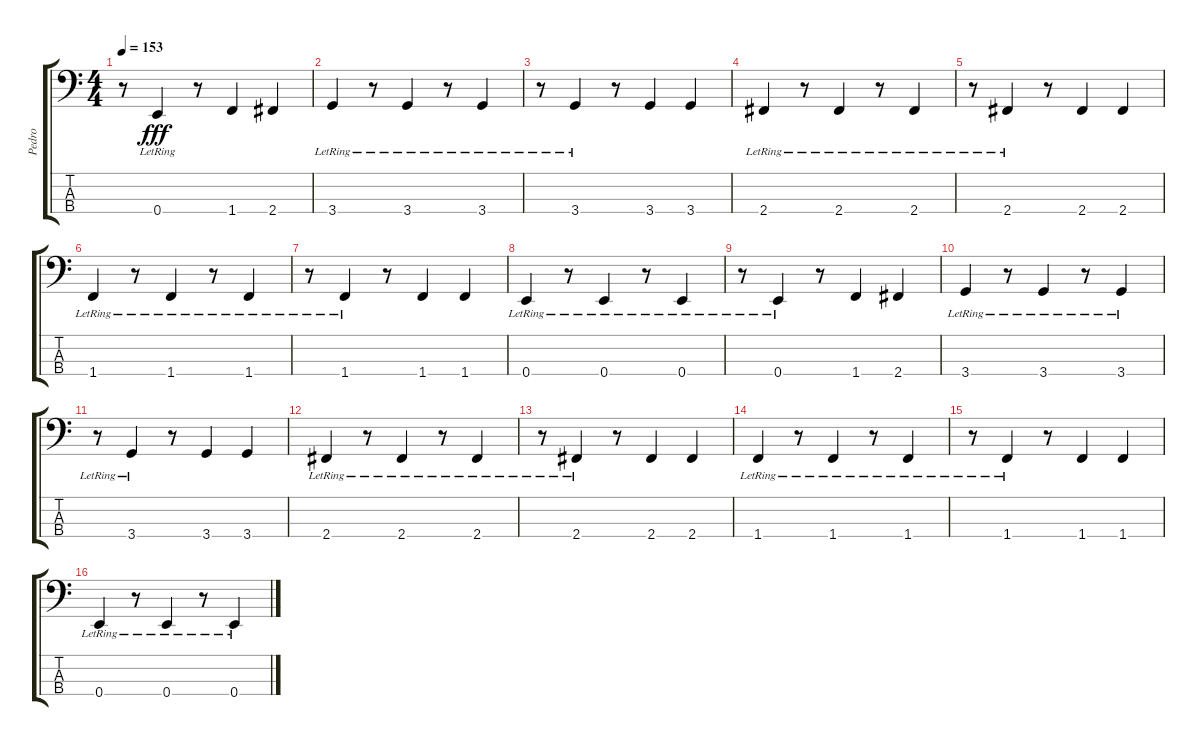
\track ("Pedro" "Pedro") {instrument electricbassfinger}
\staff {score tabs}
\tuning (G2 D2 A1 E1) {hide}
\ts (4 4)
\tempo 153
\clef f4
\ks c
r.8{dy fff} 0.4{lr}.4 r.8 1.4.4 2.4.4 |
3.4{lr}.4 r.8 3.4{lr}.4 r.8 3.4{lr}.4 |
r.8 3.4{lr}.4 r.8 3.4.4 3.4.4 |
2.4{lr}.4 r.8 2.4{lr}.4 r.8 2.4{lr}.4 |
r.8 2.4{lr}.4 r.8 2.4.4 2.4.4 |
1.4{lr}.4 r.8 1.4{lr}.4 r.8 1.4{lr}.4 |
r.8 1.4{lr}.4 r.8 1.4.4 1.4.4 |
0.4{lr}.4 r.8 0.4{lr}.4 r.8 0.4{lr}.4 |
r.8 0.4{lr}.4 r.8 1.4.4 2.4.4 |
3.4{lr}.4 r.8 3.4{lr}.4 r.8 3.4{lr}.4 |
r.8 3.4{lr}.4 r.8 3.4.4 3.4.4 |
2.4{lr}.4 r.8 2.4{lr}.4 r.8 2.4{lr}.4 |
r.8 2.4{lr}.4 r.8 2.4.4 2.4.4 |
1.4{lr}.4 r.8 1.4{lr}.4 r.8 1.4{lr}.4 |
r.8 1.4{lr}.4 r.8 1.4.4 1.4.4 |
0.4{lr}.4 r.8 0.4{lr}.4 r.8 0.4{lr}.4
